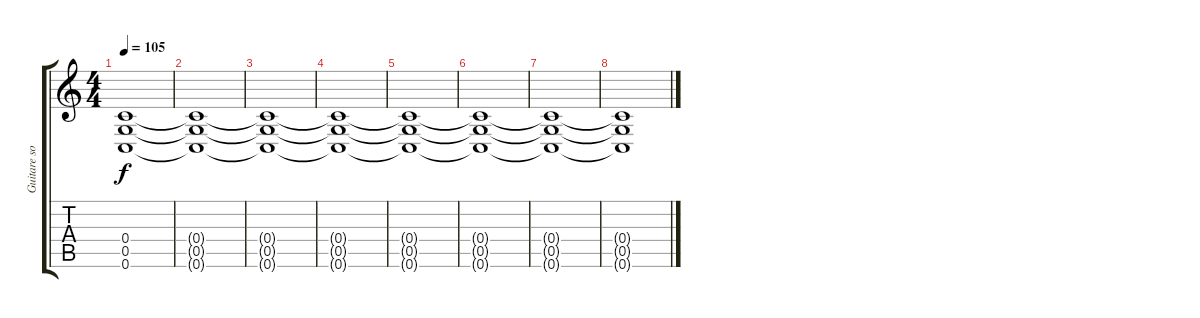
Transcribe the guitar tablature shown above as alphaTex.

\track ("Guitare solo" "Guitare so") {instrument distortionguitar}
\staff {score tabs}
\tuning (D4 A3 F3 C3 G2 C2) {hide}
\ts (4 4)
\tempo 105
\clef g2
\ks c
(0.4{t} 0.5{t} 0.6{t}).1{dy f} |
(0.4{t} 0.5{t} 0.6{t}).1 |
(0.4{t} 0.5{t} 0.6{t}).1 |
(0.4{t} 0.5{t} 0.6{t}).1 |
(0.4{t} 0.5{t} 0.6{t}).1 |
(0.4{t} 0.5{t} 0.6{t}).1 |
(0.4{t} 0.5{t} 0.6{t}).1 |
(0.4{t} 0.5{t} 0.6{t}).1
